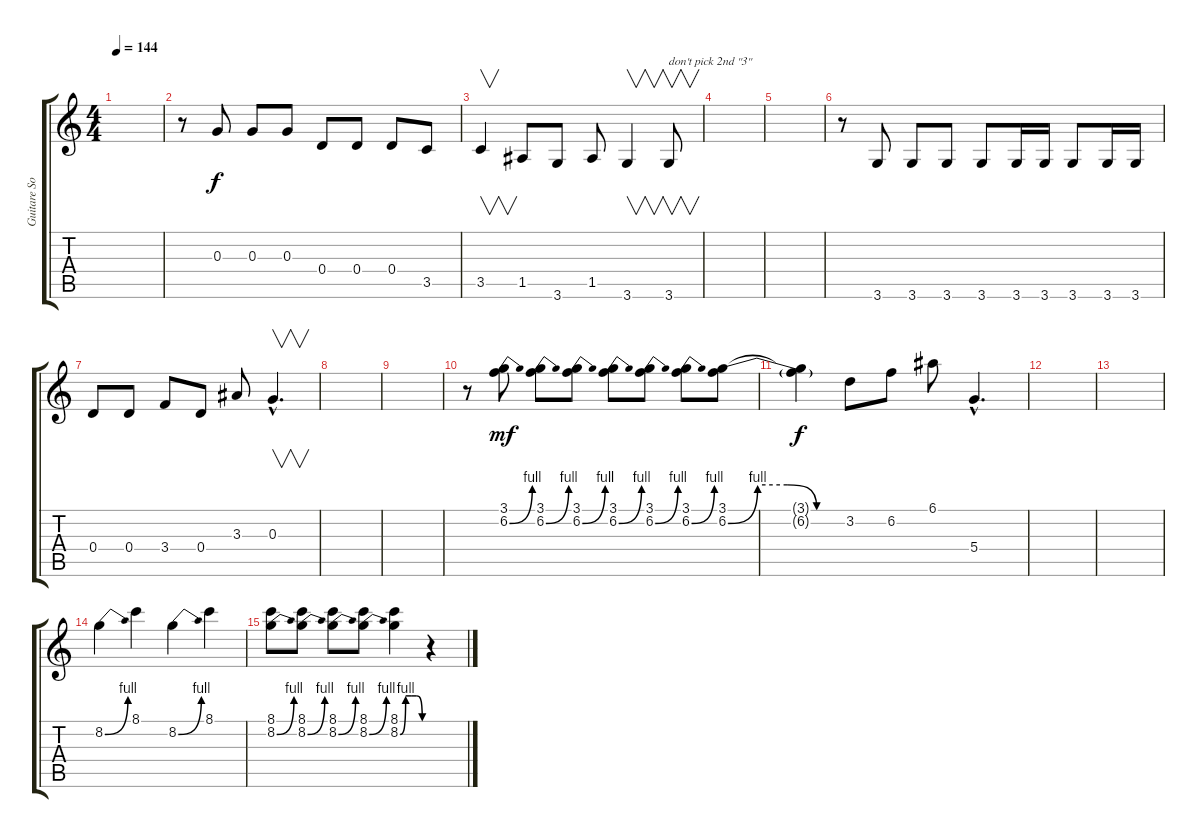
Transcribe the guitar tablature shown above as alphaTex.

\track ("Guitare Solo Partie 2" "Guitare So") {instrument overdrivenguitar}
\staff {score tabs}
\tuning (E4 B3 G3 D3 A2 E2) {hide}
\ts (4 4)
\tempo 144
\clef g2
\ks c
|
r.8 0.3.8 0.3.8 0.3.8 0.4.8 0.4.8 0.4.8 3.5.8 |
3.5.4{v} 1.5.8 3.6.8 1.5.8 3.6.4{v} 3.6.8{v txt "don't pick 2nd \"3\""} |
|
|
r.8 3.6.8 3.6.8 3.6.8 3.6.8 3.6.16 3.6.16 3.6.8 3.6.16 3.6.16 |
0.4.8 0.4.8 3.4.8 0.4.8 3.3.8 0.3{hac}.4{v d} |
|
|
r.8 (3.1 6.2{be (bend 0 0 60 4)}).8{dy mf} (3.1 6.2{be (bend 0 0 60 4)}).8 (3.1 6.2{be (bend 0 0 60 4)}).8 (3.1 6.2{be (bend 0 0 60 4)}).8 (3.1 6.2{be (bend 0 0 60 4)}).8 (3.1 6.2{be (bend 0 0 60 4)}).8 (3.1 6.2{be (custom 0 0 15 4 30 4 45 0 60 0)}).8 |
(3.1{t} 6.2{t}).4{dy f} 3.2.8 6.2.8 6.1.8 5.4{hac}.4{d} |
|
|
8.2{be (bend 0 0 60 4)}.4 8.1.4 8.2{be (bend 0 0 60 4)}.4 8.1.4 |
(8.1 8.2{be (bend 0 0 60 4)}).8 (8.1 8.2{be (bend 0 0 60 4)}).8 (8.1 8.2{be (bend 0 0 60 4)}).8 (8.1 8.2{be (bend 0 0 60 4)}).8 (8.1 8.2{be (custom 0 0 15 4 30 4 45 4 60 0)}).4 r.4
